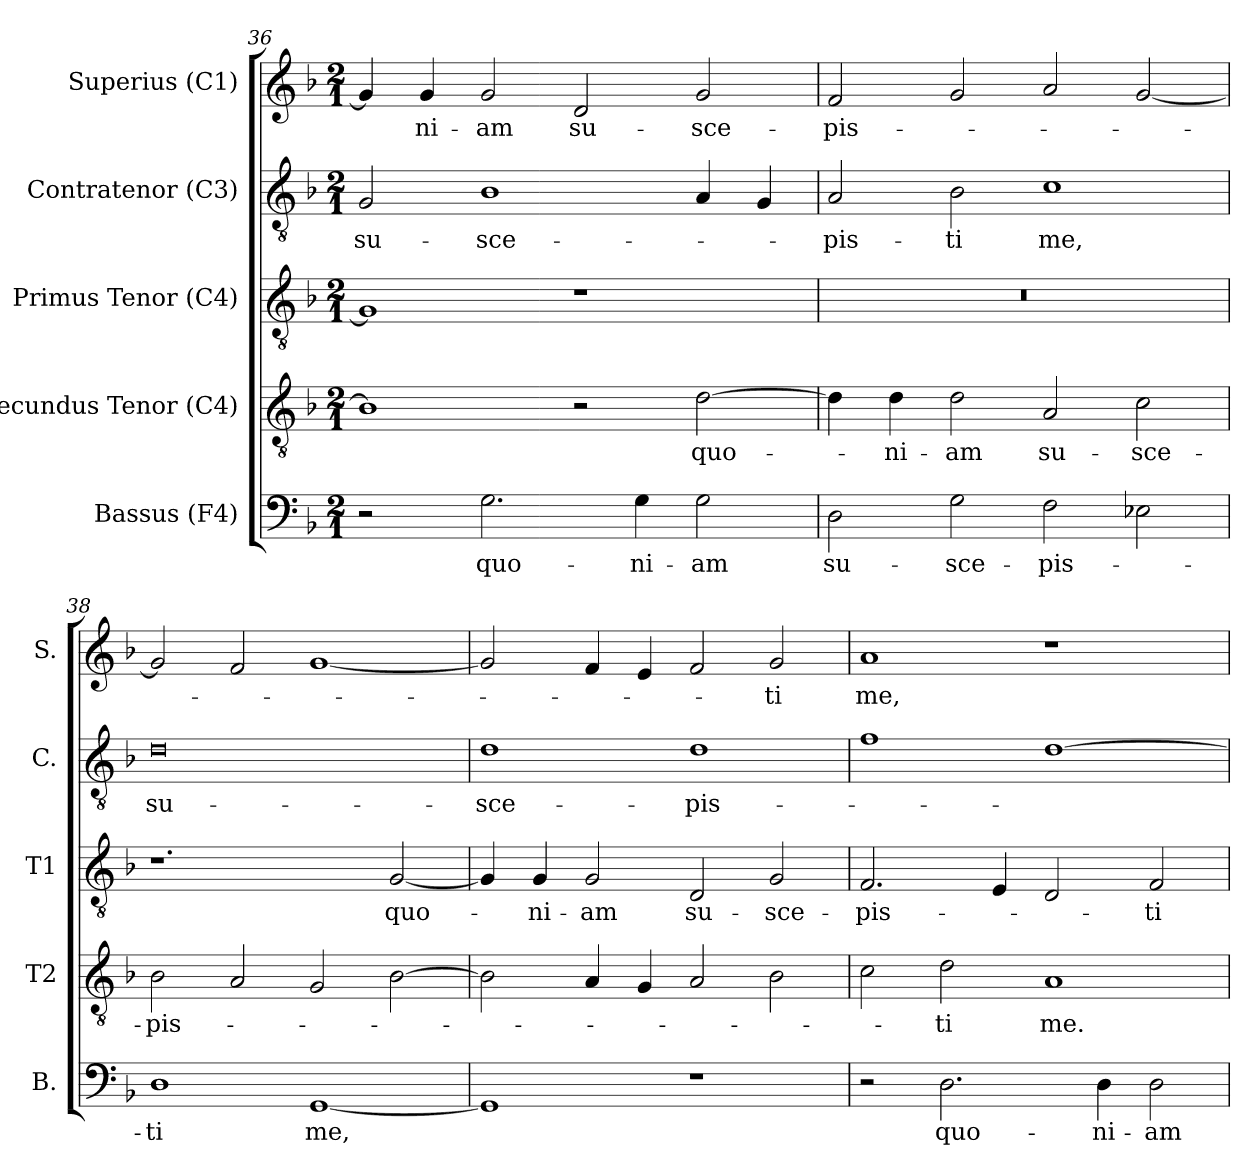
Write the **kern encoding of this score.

**kern	**text	**kern	**text	**kern	**text	**kern	**text	**kern	**text
*part5	*part5	*part4	*part4	*part3	*part3	*part2	*part2	*part1	*part1
*staff5	*staff5	*staff4	*staff4	*staff3	*staff3	*staff2	*staff2	*staff1	*staff1
*I"Bassus (F4)	*	*I"Secundus Tenor (C4)	*	*I"Primus Tenor (C4)	*	*I"Contratenor (C3)	*	*I"Superius (C1)	*
*I'B.	*	*I'T2	*	*I'T1	*	*I'C.	*	*I'S.	*
*clefF4	*	*clefGv2	*	*clefGv2	*	*clefGv2	*	*clefG2	*
*	*	*ITrd7c12	*	*ITrd7c12	*	*	*	*	*
*k[b-]	*	*k[b-]	*	*k[b-]	*	*k[b-]	*	*k[b-]	*
*F:	*	*F:	*	*F:	*	*F:	*	*F:	*
*M2/1	*	*M2/1	*	*M2/1	*	*M2/1	*	*M2/1	*
=36	=36	=36	=36	=36	=36	=36	=36	=36	=36
!	!	!	!	!	!	!	!LO:LY:b:color=#000000	!	!
2r	.	1BB-i]	.	1GGi]	.	2Gi/	su-	4gi/]	.
!	!	!	!	!	!	!	!	!	!LO:LY:b:color=#000000
.	.	.	.	.	.	.	.	4gi/	-ni-
!	!LO:LY:b:color=#000000	!	!	!	!	!	!	!	!
!	!	!	!	!	!	!	!LO:LY:b:color=#000000	!	!
!	!	!	!	!	!	!	!	!	!LO:LY:b:color=#000000
2.Gi\	quo-	.	.	.	.	1B-i	-sce-	2gi/	-am
!	!	!	!	!	!	!	!	!	!LO:LY:b:color=#000000
.	.	2r	.	1r	.	.	.	2di/	su-
!	!LO:LY:b:color=#000000	!	!	!	!	!	!	!	!
4Gi\	-ni-	.	.	.	.	.	.	.	.
!	!LO:LY:b:color=#000000	!	!	!	!	!	!	!	!
!	!	!	!LO:LY:b:color=#000000	!	!	!	!	!	!
!	!	!	!	!	!	!	!	!	!LO:LY:b:color=#000000
2Gi\	-am	[2Di\	quo-	.	.	4Ai/	.	2gi/	-sce-
.	.	.	.	.	.	4Gi/	.	.	.
!!LO:PB:g=z
=37	=37	=37	=37	=37	=37	=37	=37	=37	=37
!	!LO:LY:b:color=#000000	!	!	!LO:N:vis=1	!	!	!	!	!
!	!	!	!	!	!	!	!LO:LY:b:color=#000000	!	!
!	!	!	!	!	!	!	!	!	!LO:LY:b:color=#000000
2Di\	su-	4Di\]	.	0r	.	2Ai/	-pis-	2fi/	-pis-
!	!	!	!LO:LY:b:color=#000000	!	!	!	!	!	!
.	.	4Di\	-ni-	.	.	.	.	.	.
!	!LO:LY:b:color=#000000	!	!	!	!	!	!	!	!
!	!	!	!LO:LY:b:color=#000000	!	!	!	!	!	!
!	!	!	!	!	!	!	!LO:LY:b:color=#000000	!	!
2Gi\	-sce-	2Di\	-am	.	.	2B-i\	-ti	2gi/	.
!	!LO:LY:b:color=#000000	!	!	!	!	!	!	!	!
!	!	!	!LO:LY:b:color=#000000	!	!	!	!	!	!
!	!	!	!	!	!	!	!LO:LY:b:color=#000000	!	!
2Fi\	-pis-	2AAi/	su-	.	.	1ci	me,	2ai/	.
!	!	!	!LO:LY:b:color=#000000	!	!	!	!	!	!
2E-i\	.	2Ci\	-sce-	.	.	.	.	[2gi/	.
=38	=38	=38	=38	=38	=38	=38	=38	=38	=38
!	!LO:LY:b:color=#000000	!	!	!	!	!	!	!	!
!	!	!	!LO:LY:b:color=#000000	!	!	!	!	!	!
!	!	!	!	!	!	!	!LO:LY:b:color=#000000	!	!
1Di	-ti	2BB-i\	-pis-	1.r	.	0di	su-	2gi/]	.
.	.	2AAi/	.	.	.	.	.	2fi/	.
!	!LO:LY:b:color=#000000	!	!	!	!	!	!	!	!
[1GGi	me,	2GGi/	.	.	.	.	.	[1gi	.
!	!	!	!	!	!LO:LY:b:color=#000000	!	!	!	!
.	.	[2BB-i\	.	[2GGi/	quo-	.	.	.	.
=39	=39	=39	=39	=39	=39	=39	=39	=39	=39
!	!	!	!	!	!	!	!LO:LY:b:color=#000000	!	!
1GGi]	.	2BB-i\]	.	4GGi/]	.	1di	-sce-	2gi/]	.
!	!	!	!	!	!LO:LY:b:color=#000000	!	!	!	!
.	.	.	.	4GGi/	-ni-	.	.	.	.
!	!	!	!	!	!LO:LY:b:color=#000000	!	!	!	!
.	.	4AAi/	.	2GGi/	-am	.	.	4fi/	.
.	.	4GGi/	.	.	.	.	.	4ei/	.
!	!	!	!	!	!LO:LY:b:color=#000000	!	!	!	!
!	!	!	!	!	!	!	!LO:LY:b:color=#000000	!	!
1r	.	2AAi/	.	2DDi/	su-	1di	-pis-	2fi/	.
!	!	!	!	!	!LO:LY:b:color=#000000	!	!	!	!
!	!	!	!	!	!	!	!	!	!LO:LY:b:color=#000000
.	.	2BB-i\	.	2GGi/	-sce-	.	.	2gi/	-ti
=40	=40	=40	=40	=40	=40	=40	=40	=40	=40
!	!	!	!	!	!LO:LY:b:color=#000000	!	!	!	!
!	!	!	!	!	!	!	!	!	!LO:LY:b:color=#000000
2r	.	2Ci\	.	2.FFi/	-pis-	1fi	.	1ai	me,
!	!LO:LY:b:color=#000000	!	!	!	!	!	!	!	!
!	!	!	!LO:LY:b:color=#000000	!	!	!	!	!	!
2.Di\	quo-	2Di\	-ti	.	.	.	.	.	.
.	.	.	.	4EEi/	.	.	.	.	.
!	!	!	!LO:LY:b:color=#000000	!	!	!	!	!	!
.	.	1AAi	me.	2DDi/	.	[1di	.	1r	.
!	!LO:LY:b:color=#000000	!	!	!	!	!	!	!	!
4Di\	-ni-	.	.	.	.	.	.	.	.
!	!LO:LY:b:color=#000000	!	!	!	!	!	!	!	!
!	!	!	!	!	!LO:LY:b:color=#000000	!	!	!	!
2Di\	-am	.	.	2FFi/	-ti	.	.	.	.
=	=	=	=	=	=	=	=	=	=
*-	*-	*-	*-	*-	*-	*-	*-	*-	*-
